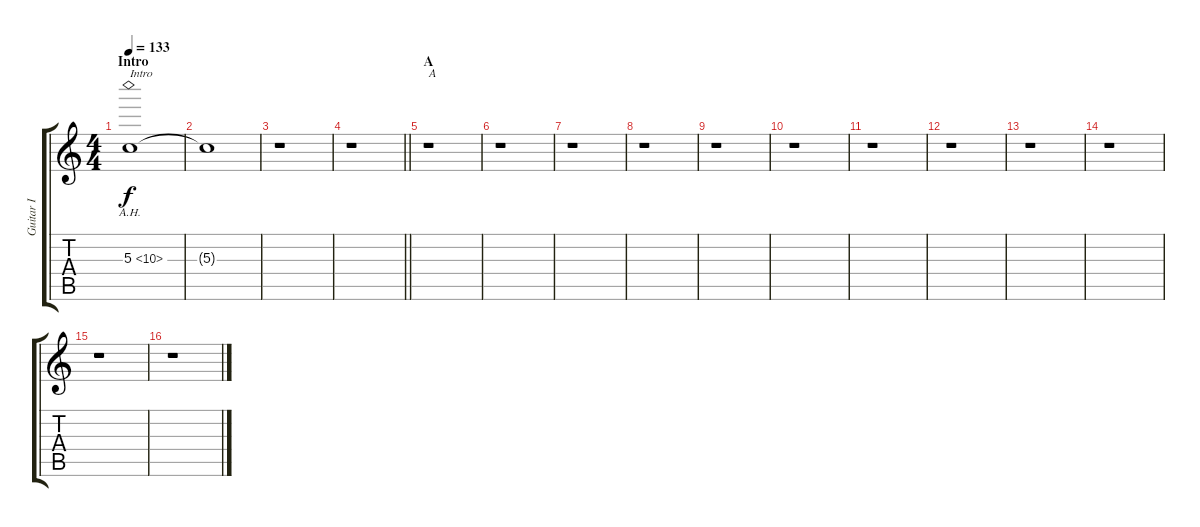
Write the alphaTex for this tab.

\track ("Guitar I" "Guitar I") {instrument acousticguitarnylon}
\staff {score tabs}
\tuning (E4 B3 G3 D3 A2 E2) {hide}
\ts (4 4)
\section ("" "Intro")
\tempo 133
\clef g2
\ks c
5.3{ah 5}.1{txt "Intro" dy f instrument acousticguitarnylon} |
5.3{t}.1 |
r.1 |
\barLineRight lightlight
r.1 |
\section ("" "A")
r.1{txt "A"} |
r.1 |
r.1 |
r.1 |
r.1 |
r.1 |
r.1 |
r.1 |
r.1 |
r.1 |
r.1 |
r.1
